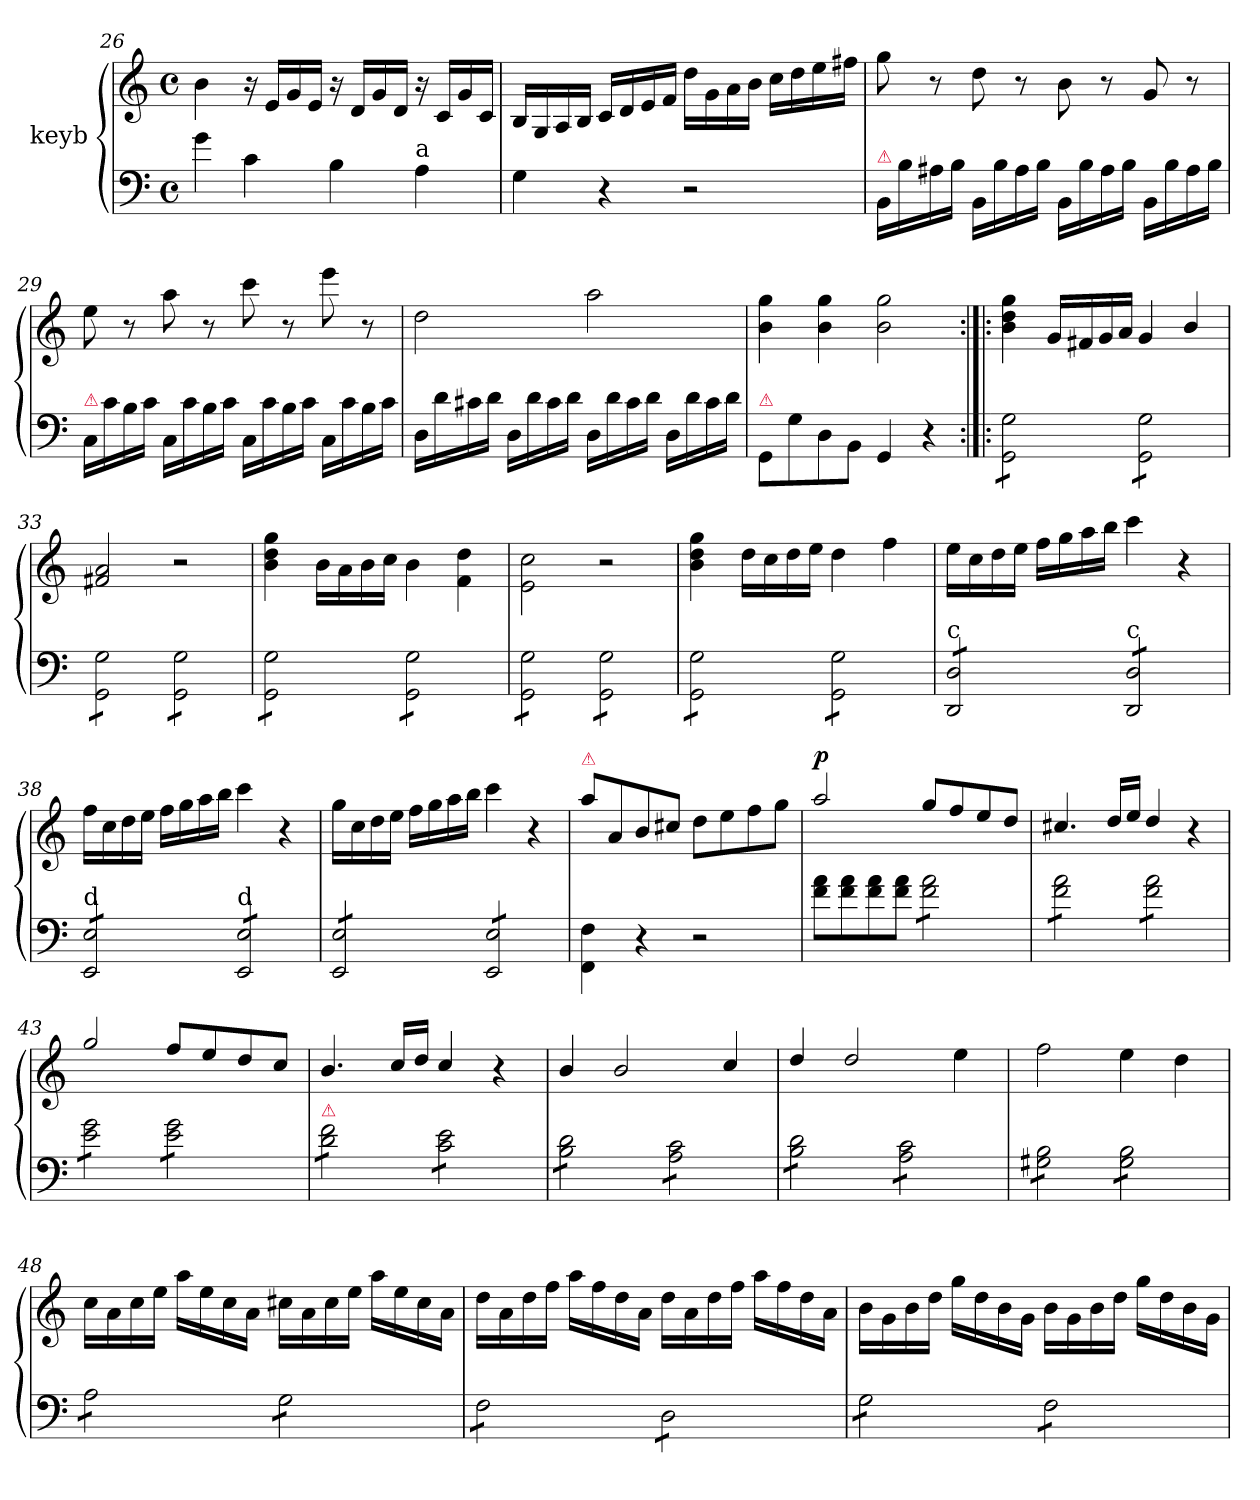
**kern	**kern	**dynam
*part1	*part1	*part1
*staff2	*staff1	*staff1/2
*I"keyb	*	*
*clefF4	*clefG2	*
*k[]	*k[]	*
*M4/4	*M4/4	*
*met(c)	*met(c)	*
=26	=26	=26
4g\	4b\	.
4c\	16r	.
.	16e/LL	.
.	16g/	.
.	16e/JJ	.
4B\	16r	.
.	16d/LL	.
.	16g/	.
.	16d/JJ	.
!LO:TX:a:t=a	!	!
4A\	16r	.
.	16c/LL	.
.	16g/	.
.	16c/JJ	.
=27	=27	=27
4G\	16B/LL	.
.	16G/	.
.	16A/	.
.	16B/JJ	.
4r	16c/LL	.
.	16d/	.
.	16e/	.
.	16f/JJ	.
2r	16dd\LL	.
.	16g\	.
.	16a\	.
.	16b\JJ	.
.	16cc\LL	.
.	16dd\	.
.	16ee\	.
.	16ff#X\JJ	.
=28	=28	=28
!LO:TX:a:color=crimson:t=⚠	!	!
16BB/LL	8gg\	.
16B\	.	.
16A#X\	8r	.
16B\JJ	.	.
16BB/LL	8dd\	.
16B\	.	.
16A#\	8r	.
16B\JJ	.	.
16BB/LL	8b\	.
16B\	.	.
16A#\	8r	.
16B\JJ	.	.
16BB/LL	8g/	.
16B\	.	.
16A#\	8r	.
16B\JJ	.	.
=29	=29	=29
!LO:TX:a:color=crimson:t=⚠	!	!
16C/LL	8ee\	.
16c\	.	.
16B\	8r	.
16c\JJ	.	.
16C/LL	8aa\	.
16c\	.	.
16B\	8r	.
16c\JJ	.	.
16C/LL	8ccc\	.
16c\	.	.
16B\	8r	.
16c\JJ	.	.
16C/LL	8eee\	.
16c\	.	.
16B\	8r	.
16c\JJ	.	.
=30	=30	=30
16D\LL	2dd\	.
16d\	.	.
16c#X\	.	.
16d\JJ	.	.
16D\LL	.	.
16d\	.	.
16c#\	.	.
16d\JJ	.	.
16D\LL	2aa\	.
16d\	.	.
16c#\	.	.
16d\JJ	.	.
16D\LL	.	.
16d\	.	.
16c#\	.	.
16d\JJ	.	.
=31	=31	=31
!LO:TX:a:color=crimson:t=⚠	!	!
8GG/L	4b\ 4gg\	.
8G\	.	.
8D\	4b\ 4gg\	.
8BB\J	.	.
4GG/	2b\ 2gg\	.
4r	.	.
=32:|!|:	=32:|!|:	=32:|!|:
*tremolo	*	*
8GG\ 8G\L	4b\ 4dd\ 4gg\	.
8GG\ 8G\	.	.
8GG\ 8G\	16g/LL	.
.	16f#X/	.
8GG\ 8G\J	16g/	.
.	16a/JJ	.
8GG\ 8G\L	4g/	.
8GG\ 8G\	.	.
8GG\ 8G\	4b/	.
8GG\ 8G\J	.	.
=33	=33	=33
8GG\ 8G\L	2f#X/ 2a/	.
8GG\ 8G\	.	.
8GG\ 8G\	.	.
8GG\ 8G\J	.	.
8GG\ 8G\L	2r	.
8GG\ 8G\	.	.
8GG\ 8G\	.	.
8GG\ 8G\J	.	.
=34	=34	=34
8GG\ 8G\L	4b\ 4dd\ 4gg\	.
8GG\ 8G\	.	.
8GG\ 8G\	16b\LL	.
.	16a\	.
8GG\ 8G\J	16b\	.
.	16cc\JJ	.
8GG\ 8G\L	4b\	.
8GG\ 8G\	.	.
8GG\ 8G\	4f\ 4dd\	.
8GG\ 8G\J	.	.
=35	=35	=35
8GG\ 8G\L	2e\ 2cc\	.
8GG\ 8G\	.	.
8GG\ 8G\	.	.
8GG\ 8G\J	.	.
8GG\ 8G\L	2r	.
8GG\ 8G\	.	.
8GG\ 8G\	.	.
8GG\ 8G\J	.	.
=36	=36	=36
8GG\ 8G\L	4b\ 4dd\ 4gg\	.
8GG\ 8G\	.	.
8GG\ 8G\	16dd\LL	.
.	16cc\	.
8GG\ 8G\J	16dd\	.
.	16ee\JJ	.
8GG\ 8G\L	4dd\	.
8GG\ 8G\	.	.
8GG\ 8G\	4ff\	.
8GG\ 8G\J	.	.
=37	=37	=37
!LO:TX:a:t=c	!	!
8DD/ 8D/L	16ee\LL	.
.	16cc\	.
8DD/ 8D/	16dd\	.
.	16ee\JJ	.
8DD/ 8D/	16ff\LL	.
.	16gg\	.
8DD/ 8D/J	16aa\	.
.	16bb\JJ	.
!LO:TX:a:t=c	!	!
8DD/ 8D/L	4ccc\	.
8DD/ 8D/	.	.
8DD/ 8D/	4r	.
8DD/ 8D/J	.	.
=38	=38	=38
!LO:TX:a:t=d	!	!
8EE/ 8E/L	16ff\LL	.
.	16cc\	.
8EE/ 8E/	16dd\	.
.	16ee\JJ	.
8EE/ 8E/	16ff\LL	.
.	16gg\	.
8EE/ 8E/J	16aa\	.
.	16bb\JJ	.
!LO:TX:a:t=d	!	!
8EE/ 8E/L	4ccc\	.
8EE/ 8E/	.	.
8EE/ 8E/	4r	.
8EE/ 8E/J	.	.
=39	=39	=39
8EE/ 8E/L	16gg\LL	.
.	16cc\	.
8EE/ 8E/	16dd\	.
.	16ee\JJ	.
8EE/ 8E/	16ff\LL	.
.	16gg\	.
8EE/ 8E/J	16aa\	.
.	16bb\JJ	.
8EE/ 8E/L	4ccc\	.
8EE/ 8E/	.	.
8EE/ 8E/	4r	.
8EE/ 8E/J	.	.
*Xtremolo	*	*
=40	=40	=40
!	!LO:TX:a:color=crimson:t=⚠	!
4FF\ 4F\	8aa\L	.
.	8a/	.
4r	8b/	.
.	8cc#X/J	.
2r	8dd\L	.
.	8ee\	.
.	8ff\	.
.	8gg\J	.
=41	=41	=41
!	!	!LO:DY:a
8f\ 8a\L	2aa/	p
8f\ 8a\	.	.
8f\ 8a\	.	.
8f\ 8a\J	.	.
*tremolo	*	*
8f\ 8a\L	8gg/L	.
8f\ 8a\	8ff/	.
8f\ 8a\	8ee/	.
8f\ 8a\J	8dd/J	.
=42	=42	=42
8f\ 8a\L	4.cc#X/	.
8f\ 8a\	.	.
8f\ 8a\	.	.
8f\ 8a\J	16dd/LL	.
.	16ee/JJ	.
8f\ 8a\L	4dd/	.
8f\ 8a\	.	.
8f\ 8a\	4r	.
8f\ 8a\J	.	.
=43	=43	=43
8e\ 8g\L	2gg/	.
8e\ 8g\	.	.
8e\ 8g\	.	.
8e\ 8g\J	.	.
8e\ 8g\L	8ff/L	.
8e\ 8g\	8ee/	.
8e\ 8g\	8dd/	.
8e\ 8g\J	8cc/J	.
=44	=44	=44
!LO:TX:a:color=crimson:t=⚠	!	!
8d\ 8f\L	4.b/	.
8d\ 8f\	.	.
8d\ 8f\	.	.
8d\ 8f\J	16cc/LL	.
.	16dd/JJ	.
8c\ 8e\L	4cc/	.
8c\ 8e\	.	.
8c\ 8e\	4r	.
8c\ 8e\J	.	.
=45	=45	=45
8B\ 8d\L	4b/	.
8B\ 8d\	.	.
8B\ 8d\	2b/	.
8B\ 8d\J	.	.
8A\ 8c\L	.	.
8A\ 8c\	.	.
8A\ 8c\	4cc/	.
8A\ 8c\J	.	.
=46	=46	=46
8B\ 8d\L	4dd/	.
8B\ 8d\	.	.
8B\ 8d\	2dd/	.
8B\ 8d\J	.	.
8A\ 8c\L	.	.
8A\ 8c\	.	.
8A\ 8c\	4ee\	.
8A\ 8c\J	.	.
=47	=47	=47
8G#X\ 8B\L	2ff\	.
8G#X\ 8B\	.	.
8G#X\ 8B\	.	.
8G#X\ 8B\J	.	.
8G#\ 8B\L	4ee\	.
8G#\ 8B\	.	.
8G#\ 8B\	4dd\	.
8G#\ 8B\J	.	.
=48	=48	=48
8A\L	16cc\LL	.
.	16a\	.
8A\	16cc\	.
.	16ee\JJ	.
8A\	16aa\LL	.
.	16ee\	.
8A\J	16cc\	.
.	16a\JJ	.
8G\L	16cc#X\LL	.
.	16a\	.
8G\	16cc#\	.
.	16ee\JJ	.
8G\	16aa\LL	.
.	16ee\	.
8G\J	16cc#\	.
.	16a\JJ	.
=49	=49	=49
8F\L	16dd\LL	.
.	16a\	.
8F\	16dd\	.
.	16ff\JJ	.
8F\	16aa\LL	.
.	16ff\	.
8F\J	16dd\	.
.	16a\JJ	.
8D\L	16dd\LL	.
.	16a\	.
8D\	16dd\	.
.	16ff\JJ	.
8D\	16aa\LL	.
.	16ff\	.
8D\J	16dd\	.
.	16a\JJ	.
=50	=50	=50
8G\L	16b\LL	.
.	16g\	.
8G\	16b\	.
.	16dd\JJ	.
8G\	16gg\LL	.
.	16dd\	.
8G\J	16b\	.
.	16g\JJ	.
8F\L	16b\LL	.
.	16g\	.
8F\	16b\	.
.	16dd\JJ	.
8F\	16gg\LL	.
.	16dd\	.
8F\J	16b\	.
*Xtremolo	*	*
.	16g\JJ	.
=	=	=
*-	*-	*-
